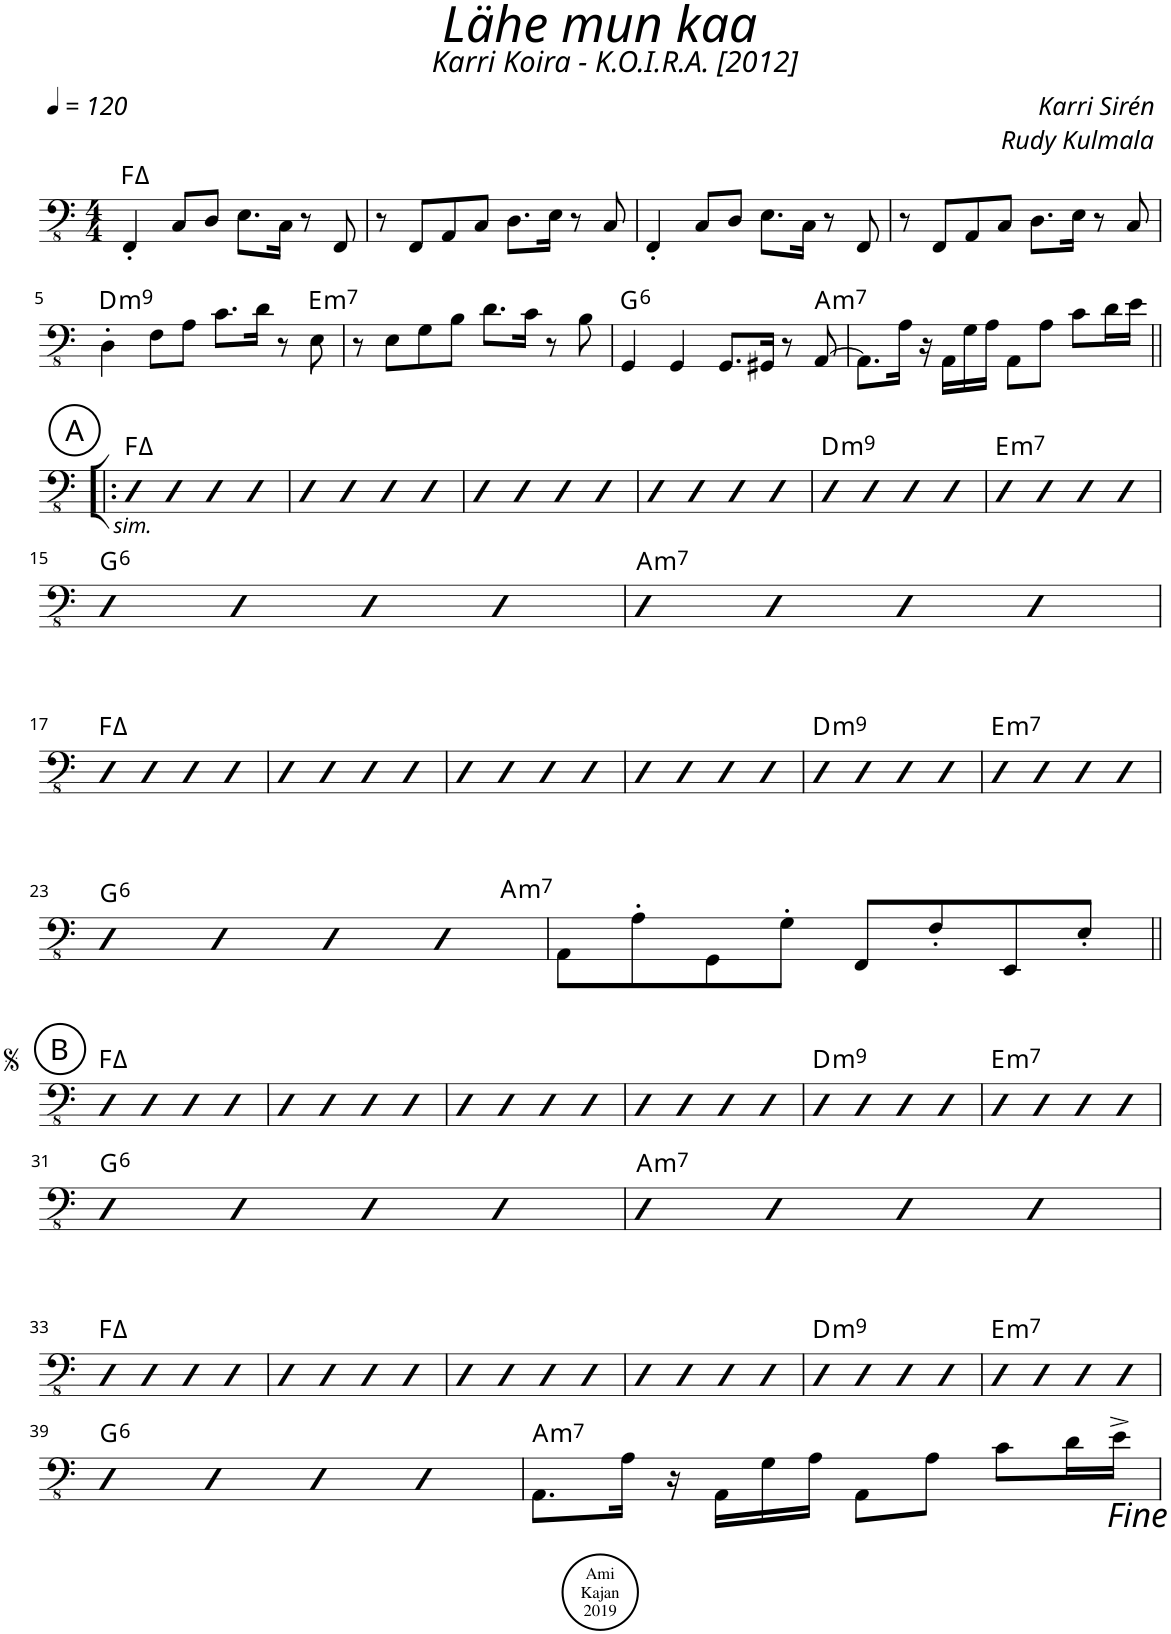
**kern	**harte
*part1	*part1
*staff1	*
*I"Acoustic Bass	*
*I'Bass	*
*clefFv4	*
*k[]	*
*M4/4	*
*MM120	*
=1	=1
4FFF'/	F:maj
8CC/L	.
8DD/J	.
8.EE\L	.
16CC\Jk	.
8r	.
8FFF/	.
=2	=2
8r	.
8FFF/L	.
8AAA/	.
8CC/J	.
8.DD\L	.
16EE\Jk	.
8r	.
8CC/	.
=3	=3
4FFF'/	.
8CC/L	.
8DD/J	.
8.EE\L	.
16CC\Jk	.
8r	.
8FFF/	.
=4	=4
8r	.
8FFF/L	.
8AAA/	.
8CC/J	.
8.DD\L	.
16EE\Jk	.
8r	.
8CC/	.
!!LO:LB:g=z
=5	=5
!	!LO:H:kt=m9
4DD'\	D:min9
8FF\L	.
8AA\J	.
8.C\L	.
16D\Jk	.
8r	.
!	!LO:H:kt=m7
8EE\	E:min7
=6	=6
8r	.
8EE\L	.
8GG\	.
8BB\J	.
8.D\L	.
16C\Jk	.
8r	.
8BB\	.
=7	=7
!	!LO:H:kt=6
4GGG/	G:maj6
4GGG/	.
8.GGG/L	.
16GGG#X/Jk	.
8r	.
!	!LO:H:kt=m7
[8AAA/	A:min7
=8	=8
8.AAA\L]	.
16AA\Jk	.
16r	.
16AAA\LL	.
16GG\	.
16AA\JJ	.
8AAA\L	.
8AA\J	.
8C\L	.
16D\L	.
16E\JJ	.
!!LO:LB:g=z
!!LO:REH:place=s1:a:cj:enc=circle:fs=14:t=A
=9!|:	=9!|:
!LO:TX:b:i:t=sim.	!
4FF	F:maj
4FF	.
4FF	.
4FF	.
=10	=10
4FF	.
4FF	.
4FF	.
4FF	.
=11	=11
4FF	.
4FF	.
4FF	.
4FF	.
=12	=12
4FF	.
4FF	.
4FF	.
4FF	.
=13	=13
!	!LO:H:kt=m9
4FF	D:min9
4FF	.
4FF	.
4FF	.
=14	=14
!	!LO:H:kt=m7
4FF	E:min7
4FF	.
4FF	.
4FF	.
!!LO:LB:g=z
=15	=15
!	!LO:H:kt=6
4FF	G:maj6
4FF	.
4FF	.
4FF	.
=16	=16
!	!LO:H:kt=m7
4FF	A:min7
4FF	.
4FF	.
4FF	.
!!LO:LB:g=z
=17	=17
4FF	F:maj
4FF	.
4FF	.
4FF	.
=18	=18
4FF	.
4FF	.
4FF	.
4FF	.
=19	=19
4FF	.
4FF	.
4FF	.
4FF	.
=20	=20
4FF	.
4FF	.
4FF	.
4FF	.
=21	=21
!	!LO:H:kt=m9
4FF	D:min9
4FF	.
4FF	.
4FF	.
=22	=22
!	!LO:H:kt=m7
4FF	E:min7
4FF	.
4FF	.
4FF	.
!!LO:LB:g=z
=23	=23
!	!LO:H:kt=6
4FF	G:maj6
4FF	.
4FF	.
4FF	.
=24	=24
!	!LO:H:kt=m7
8AAA\L	A:min7
8AA'\	.
8GGG\	.
8GG'\J	.
8FFF/L	.
8FF'/	.
8EEE/	.
8EE'/J	.
!!LO:LB:g=z
!!LO:REH:place=s1:a:cj:enc=circle:fs=14:t=B
=25||	=25||
4FF	F:maj
4FF	.
4FF	.
4FF	.
=26	=26
4FF	.
4FF	.
4FF	.
4FF	.
=27	=27
4FF	.
4FF	.
4FF	.
4FF	.
=28	=28
4FF	.
4FF	.
4FF	.
4FF	.
=29	=29
!	!LO:H:kt=m9
4FF	D:min9
4FF	.
4FF	.
4FF	.
=30	=30
!	!LO:H:kt=m7
4FF	E:min7
4FF	.
4FF	.
4FF	.
!!LO:LB:g=z
=31	=31
!	!LO:H:kt=6
4FF	G:maj6
4FF	.
4FF	.
4FF	.
=32	=32
!	!LO:H:kt=m7
4FF	A:min7
4FF	.
4FF	.
4FF	.
!!LO:LB:g=z
=33	=33
4FF	F:maj
4FF	.
4FF	.
4FF	.
=34	=34
4FF	.
4FF	.
4FF	.
4FF	.
=35	=35
4FF	.
4FF	.
4FF	.
4FF	.
=36	=36
4FF	.
4FF	.
4FF	.
4FF	.
=37	=37
!	!LO:H:kt=m9
4FF	D:min9
4FF	.
4FF	.
4FF	.
=38	=38
!	!LO:H:kt=m7
4FF	E:min7
4FF	.
4FF	.
4FF	.
!!LO:LB:g=z
=39	=39
!	!LO:H:kt=6
4FF	G:maj6
4FF	.
4FF	.
4FF	.
=40	=40
8.AAA\L	A:min7
16AA\Jk	.
16r	.
16AAA\LL	.
16GG\	.
16AA\JJ	.
8AAA\L	.
8AA\J	.
8C\L	.
16D\L	.
16E^\JJ	.
!LO:TX:b:t=<font size="16"/>Fine	!LO:H:kt=m7
=	=
*-	*-
